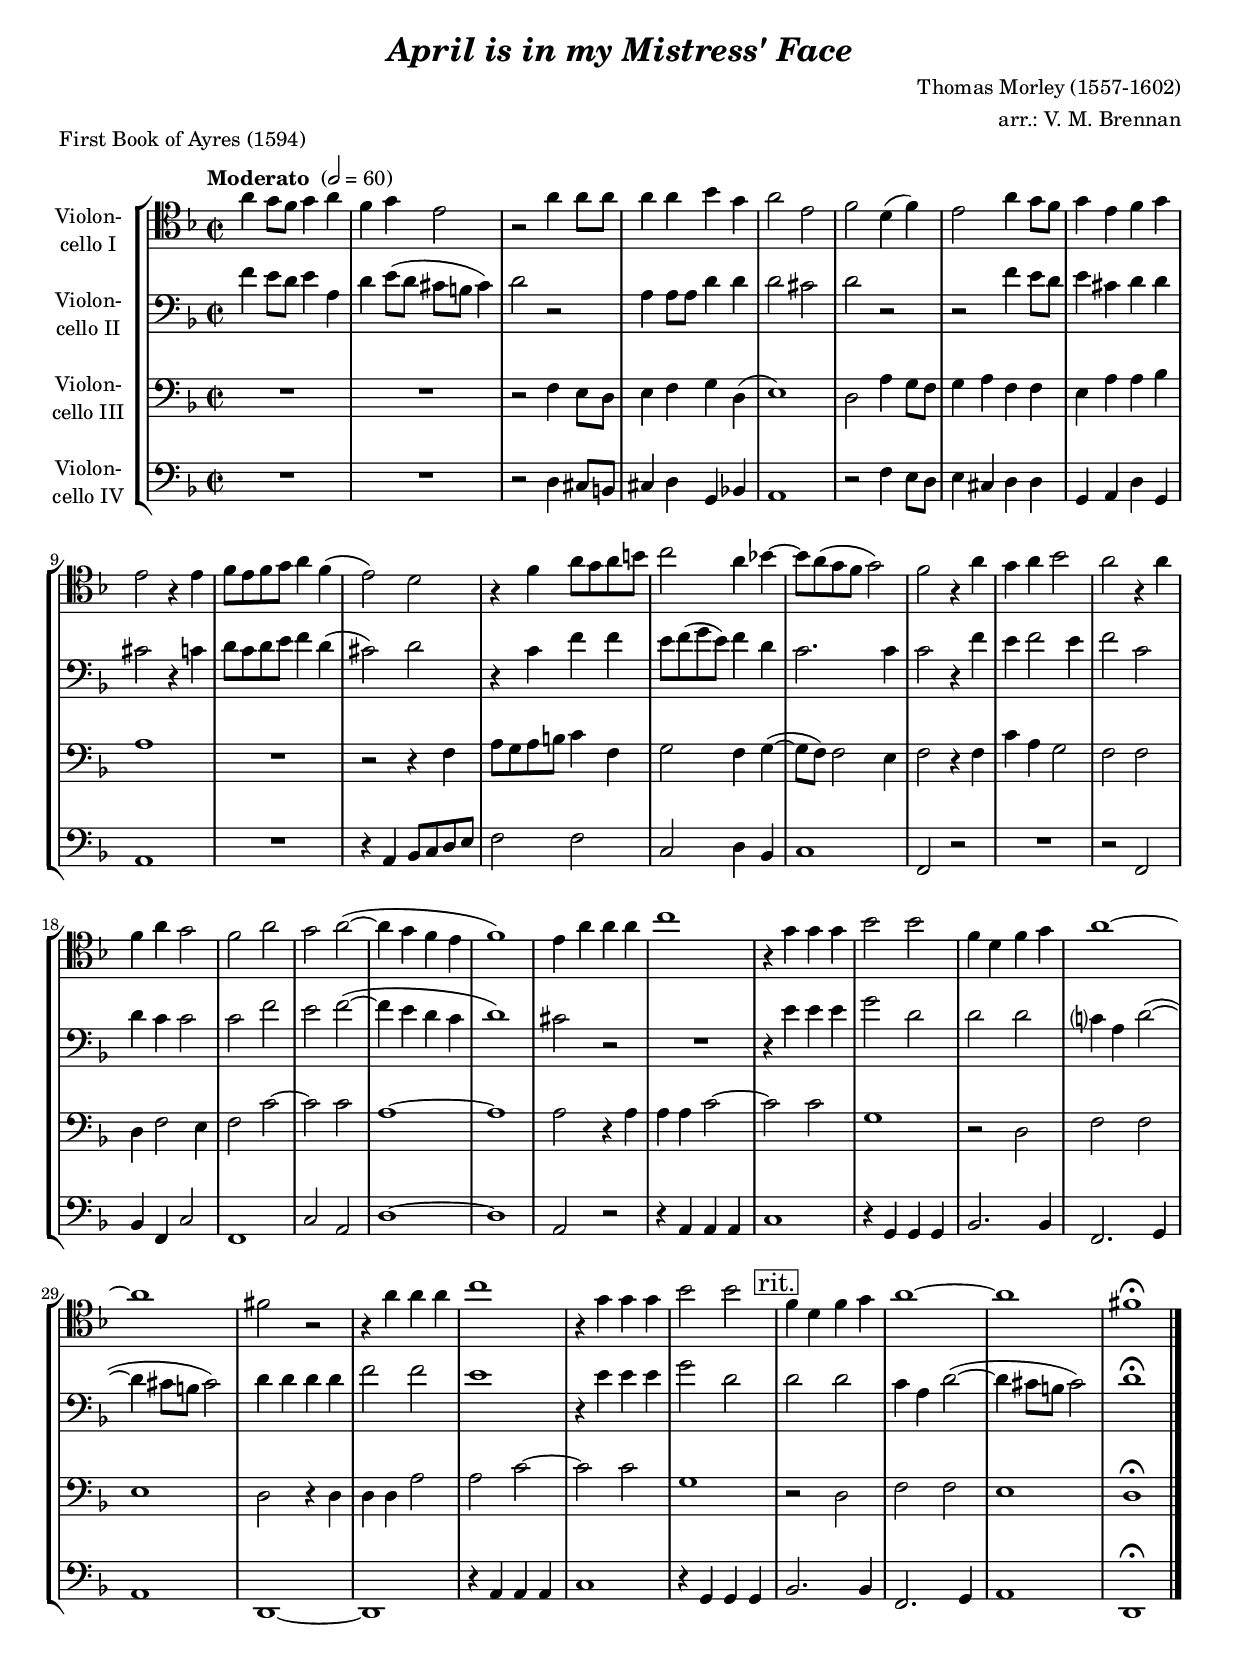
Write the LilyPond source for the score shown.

\version "2.18.2"
\include "deutsch.ly"
  
#(set-global-staff-size 18)

\header {
  title     = \markup \bold \italic "April is in my Mistress' Face"
  composer  = "Thomas Morley (1557-1602)"
  arranger  = "arr.: V. M. Brennan"
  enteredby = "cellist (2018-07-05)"
  piece     = "First Book of Ayres (1594)"
}

voiceconsts = {
  \key b \major
  \time 2/2
  \clef "bass"
%  \numericTimeSignature
  \compressFullBarRests
  % Set default beaming for all staves
% \set Timing.beamExceptions = #'()
% \set Timing.baseMoment     = #(ly:make-moment 1 4)
% \set Timing.beatStructure  = #'(1 1 1)
  \tempo "Moderato " 2=60
}

micl = "clarinet"
mifl = "flute"
miob = "oboe"
mifh = "french horn"
misx = "tenor sax"
mist = "string ensemble 1"
miba = "cello"

rit = \mark \markup \box "rit."

va = \relative c'' {
  \voiceconsts
  \clef "tenor"

  d4 c8 b c4 d
  b c a2
  r d4 d8 d
  d4 d es c
  d2 a

  b g4( b)
  a2 d4 c8 b
  c4 a b c
  a2 r4 a
  b8 a b c d4 b(
  a2) g

  r4 b d8 c d e
  f2 d4 es!~
  es8 d( c b c2)
  b r4 d
  c d es2
  d r4 d

  b d c2
  b d
  c d(~
  d4 c b a
  b1)
  a4 d d d
  f1

  r4 c c c
  es2 es
  b4 g b c
  d1~
  d
  h2 r

  r4 d d d
  f1
  r4 c c c
  es2 es \rit
  b4 g b c
  d1~

  d
  h\fermata \bar "|."
}

vb = \relative c'' {
  \voiceconsts

  b4 a8 g a4 d,
  g a8( g fis e fis4)
  g2 r
  d4 d8 d g4 g
  g2 fis

  g r
  r b4 a8 g
  a4 fis g g
  fis2 r4 f
  g8 f g a b4 g(
  fis2) g

  r4 f b b
  a8 b( c a) b4 g
  f2. f4
  f2 r4 b
  a b2 a4
  b2 f

  g4 f f2
  f b
  a b(~
  b4 a g f
  g1)
  fis2 r
  R1

  r4 a a a
  c2 g
  g g
  f?4 d g2(~
  g4 fis8 e fis2)
  g4 g g g

  b2 b
  a1
  r4 a a a
  c2 g \rit
  g g
  f4 d g2(~

  g4 fis8 e fis2)
  g1\fermata \bar "|."
}

vc = \relative c' {
  \voiceconsts

  R1*2
  r2 b4 a8 g
  a4 b c g(
  a1)

  g2 d'4 c8 b
  c4 d b b
  a d d es
  d1
  R
  r2 r4 b

  d8 c d e f4 b,
  c2 b4 c(~
  c8 b) b2 a4
  b2 r4 b
  f' d c2
  b b

  g4 b2 a4
  b2 f'~
  f f
  d1~
  d
  d2 r4 d
  d d f2~

  f f
  c1
  r2 g
  b b
  a1
  g2 r4 g

  g g d'2
  d f~
  f f
  c1 \rit
  r2 g
  b b

  a1
  g\fermata \bar "|."
}

vd = \relative c' {
  \voiceconsts

  R1*2
  r2 g4 fis8 e
  fis4 g c, es!
  d1

  r2 b'4 a8 g
  a4 fis g g
  c, d g c,
  d1
  R
  r4 d es8 f g a

  b2 b
  f g4 es
  f1
  b,2 r
  R1
  r2 b

  es4 b f'2
  b,1
  f'2 d
  g1~
  g
  d2 r
  r4 d d d

  f1
  r4 c c c
  es2. es4
  b2. c4
  d1
  g,~

  g
  r4 d' d d
  f1
  r4 c c c \rit
  es2. es4
  b2. c4

  d1
  g,\fermata \bar "|."
}


music = \new StaffGroup <<
      \new Staff {
	\set Staff.midiInstrument = \miba
	\set Staff.instrumentName = \markup \center-column { "Violon-" "cello I" }
	\transpose b f { \va }
      }

      \new Staff {
	\set Staff.midiInstrument = \miba
	\set Staff.instrumentName = \markup \center-column { "Violon-" "cello II" }
	\transpose b f { \vb }
      }

      \new Staff {
	\set Staff.midiInstrument = \miba
	\set Staff.instrumentName = \markup \center-column { "Violon-" "cello III" }
	\transpose b f { \vc }
      }

      \new Staff {
	\set Staff.midiInstrument = \miba
	\set Staff.instrumentName = \markup \center-column { "Violon-" "cello IV" }
	\transpose b f { \vd }
      }
>>

\book {
  \score {
    \music
    \layout {}
  }

  \score {
    \unfoldRepeats \music

    \midi {
      \context {
        \Score
      }
    }
  }
}
